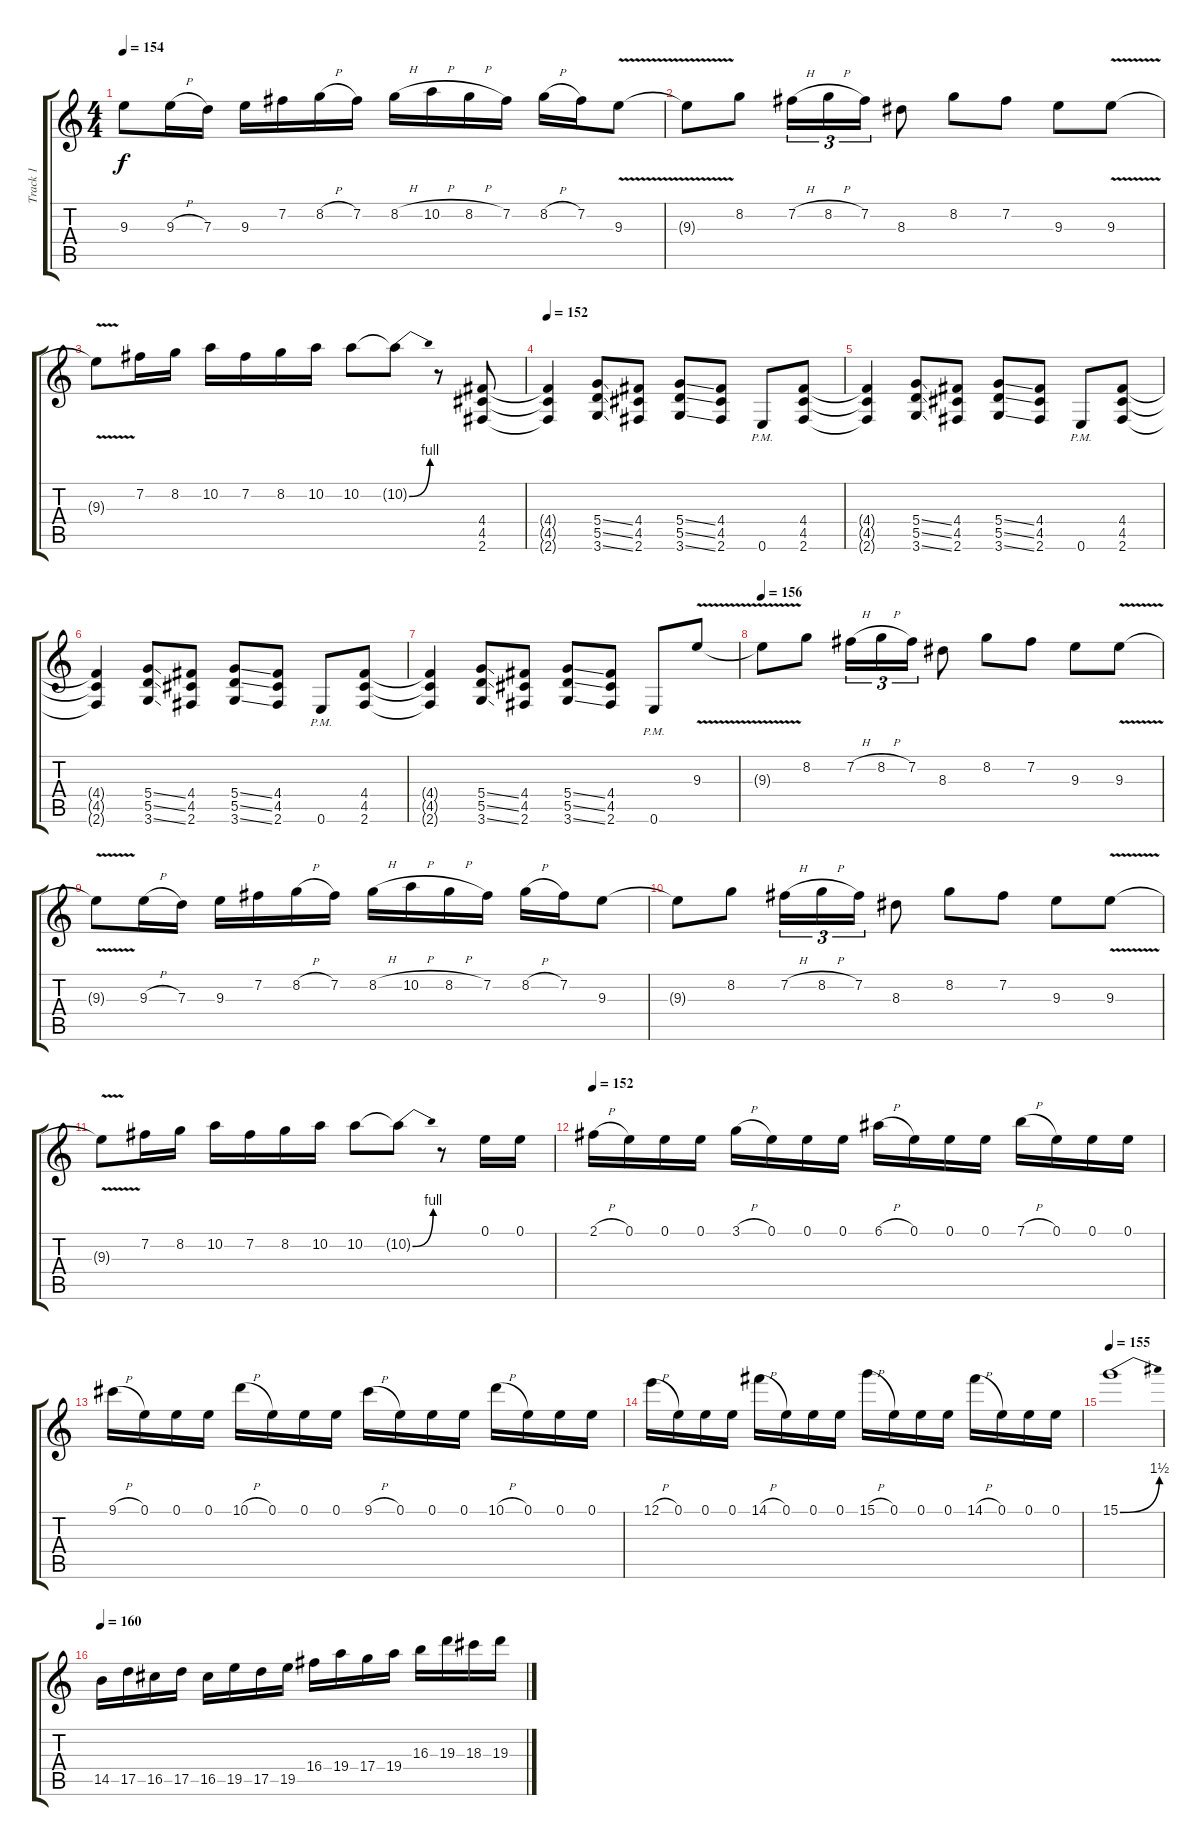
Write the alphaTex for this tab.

\track ("Track 1" "Track 1") {instrument distortionguitar}
\staff {score tabs}
\tuning (E4 B3 G3 D3 A2 E2) {hide}
\ts (4 4)
\tempo 154
\clef g2
\ks c
9.3{t}.8{dy f} 9.3{h}.16 7.3.16 9.3.16 7.2.16 8.2{h}.16 7.2.16 8.2{h}.16 10.2{h}.16 8.2{h}.16 7.2.16 8.2{h}.16 7.2.16 9.3{v}.8 |
9.3{t}.8 8.2.8 7.2{h}.16{tu (3 2)} 8.2{h}.16{tu (3 2)} 7.2.16{tu (3 2)} 8.3.8 8.2.8 7.2.8 9.3.8 9.3{v}.8 |
9.3{t}.8 7.2.16 8.2.16 10.2.16 7.2.16 8.2.16 10.2.16 10.2.8 10.2{be (bend 0 0 60 4) t}.8 r.8 (4.4 4.5 2.6).8 |
\tempo 152
(4.4{t} 4.5{t} 2.6{t}).4 (5.4{ss} 5.5{ss} 3.6{ss}).8 (4.4 4.5 2.6).8 (5.4{ss} 5.5{ss} 3.6{ss}).8 (4.4 4.5 2.6).8 0.6{pm}.8 (4.4 4.5 2.6).8 |
(4.4{t} 4.5{t} 2.6{t}).4 (5.4{ss} 5.5{ss} 3.6{ss}).8 (4.4 4.5 2.6).8 (5.4{ss} 5.5{ss} 3.6{ss}).8 (4.4 4.5 2.6).8 0.6{pm}.8 (4.4 4.5 2.6).8 |
(4.4{t} 4.5{t} 2.6{t}).4 (5.4{ss} 5.5{ss} 3.6{ss}).8 (4.4 4.5 2.6).8 (5.4{ss} 5.5{ss} 3.6{ss}).8 (4.4 4.5 2.6).8 0.6{pm}.8 (4.4 4.5 2.6).8 |
(4.4{t} 4.5{t} 2.6{t}).4 (5.4{ss} 5.5{ss} 3.6{ss}).8 (4.4 4.5 2.6).8 (5.4{ss} 5.5{ss} 3.6{ss}).8 (4.4 4.5 2.6).8 0.6{pm}.8 9.3{v}.8 |
\tempo 156
9.3{t}.8 8.2.8 7.2{h}.16{tu (3 2)} 8.2{h}.16{tu (3 2)} 7.2.16{tu (3 2)} 8.3.8 8.2.8 7.2.8 9.3.8 9.3{v}.8 |
9.3{t}.8 9.3{h}.16 7.3.16 9.3.16 7.2.16 8.2{h}.16 7.2.16 8.2{h}.16 10.2{h}.16 8.2{h}.16 7.2.16 8.2{h}.16 7.2.16 9.3.8 |
9.3{t}.8 8.2.8 7.2{h}.16{tu (3 2)} 8.2{h}.16{tu (3 2)} 7.2.16{tu (3 2)} 8.3.8 8.2.8 7.2.8 9.3.8 9.3{v}.8 |
9.3{t}.8 7.2.16 8.2.16 10.2.16 7.2.16 8.2.16 10.2.16 10.2.8 10.2{be (bend 0 0 60 4) t}.8 r.8 0.1.16 0.1.16 |
\tempo 152
2.1{h}.16 0.1.16 0.1.16 0.1.16 3.1{h}.16 0.1.16 0.1.16 0.1.16 6.1{h}.16 0.1.16 0.1.16 0.1.16 7.1{h}.16 0.1.16 0.1.16 0.1.16 |
9.1{h}.16 0.1.16 0.1.16 0.1.16 10.1{h}.16 0.1.16 0.1.16 0.1.16 9.1{h}.16 0.1.16 0.1.16 0.1.16 10.1{h}.16 0.1.16 0.1.16 0.1.16 |
12.1{h}.16 0.1.16 0.1.16 0.1.16 14.1{h}.16 0.1.16 0.1.16 0.1.16 15.1{h}.16 0.1.16 0.1.16 0.1.16 14.1{h}.16 0.1.16 0.1.16 0.1.16 |
\tempo 155
15.1{be (bend 0 0 60 6)}.1 |
\tempo 160
14.5.16 17.5.16 16.5.16 17.5.16 16.5.16 19.5.16 17.5.16 19.5.16 16.4.16 19.4.16 17.4.16 19.4.16 16.3.16 19.3.16 18.3.16 19.3.16
